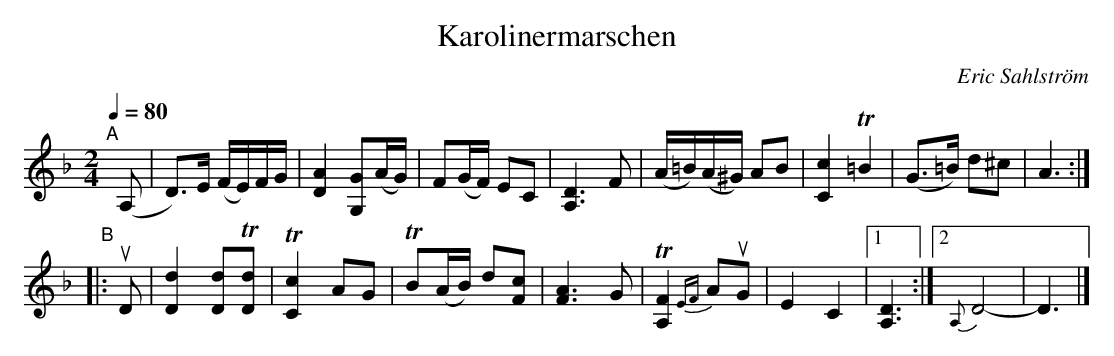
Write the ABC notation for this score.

X:1
T: Karolinermarschen
C: Eric Sahlstr\"om
M: 2/4
L: 1/16
Q: 1/4=80
K: Dm
"^A"[|] (A,2 |\
D3)E (FE)FG | [A4D4] [G2G,2](AG) | F2(GF) E2C2 | [D6A,6] F2 |\
(A=B)(A^G) A2B2 | [c4C4] T=B4 | (G3=B) d2^c2 | A6 :|
"^B"|: uD2 |\
[d4D4] [d2D2]T[d2D2] | T[c4C4] A2G2 |TB2(AB) d2[c2F2] | [A6F6] G2 |\
T[F4A,4] {EF}A2uG2 | E4 C4 |[1 [D6A,6] :|2  {A,}D8- | D6 |]
